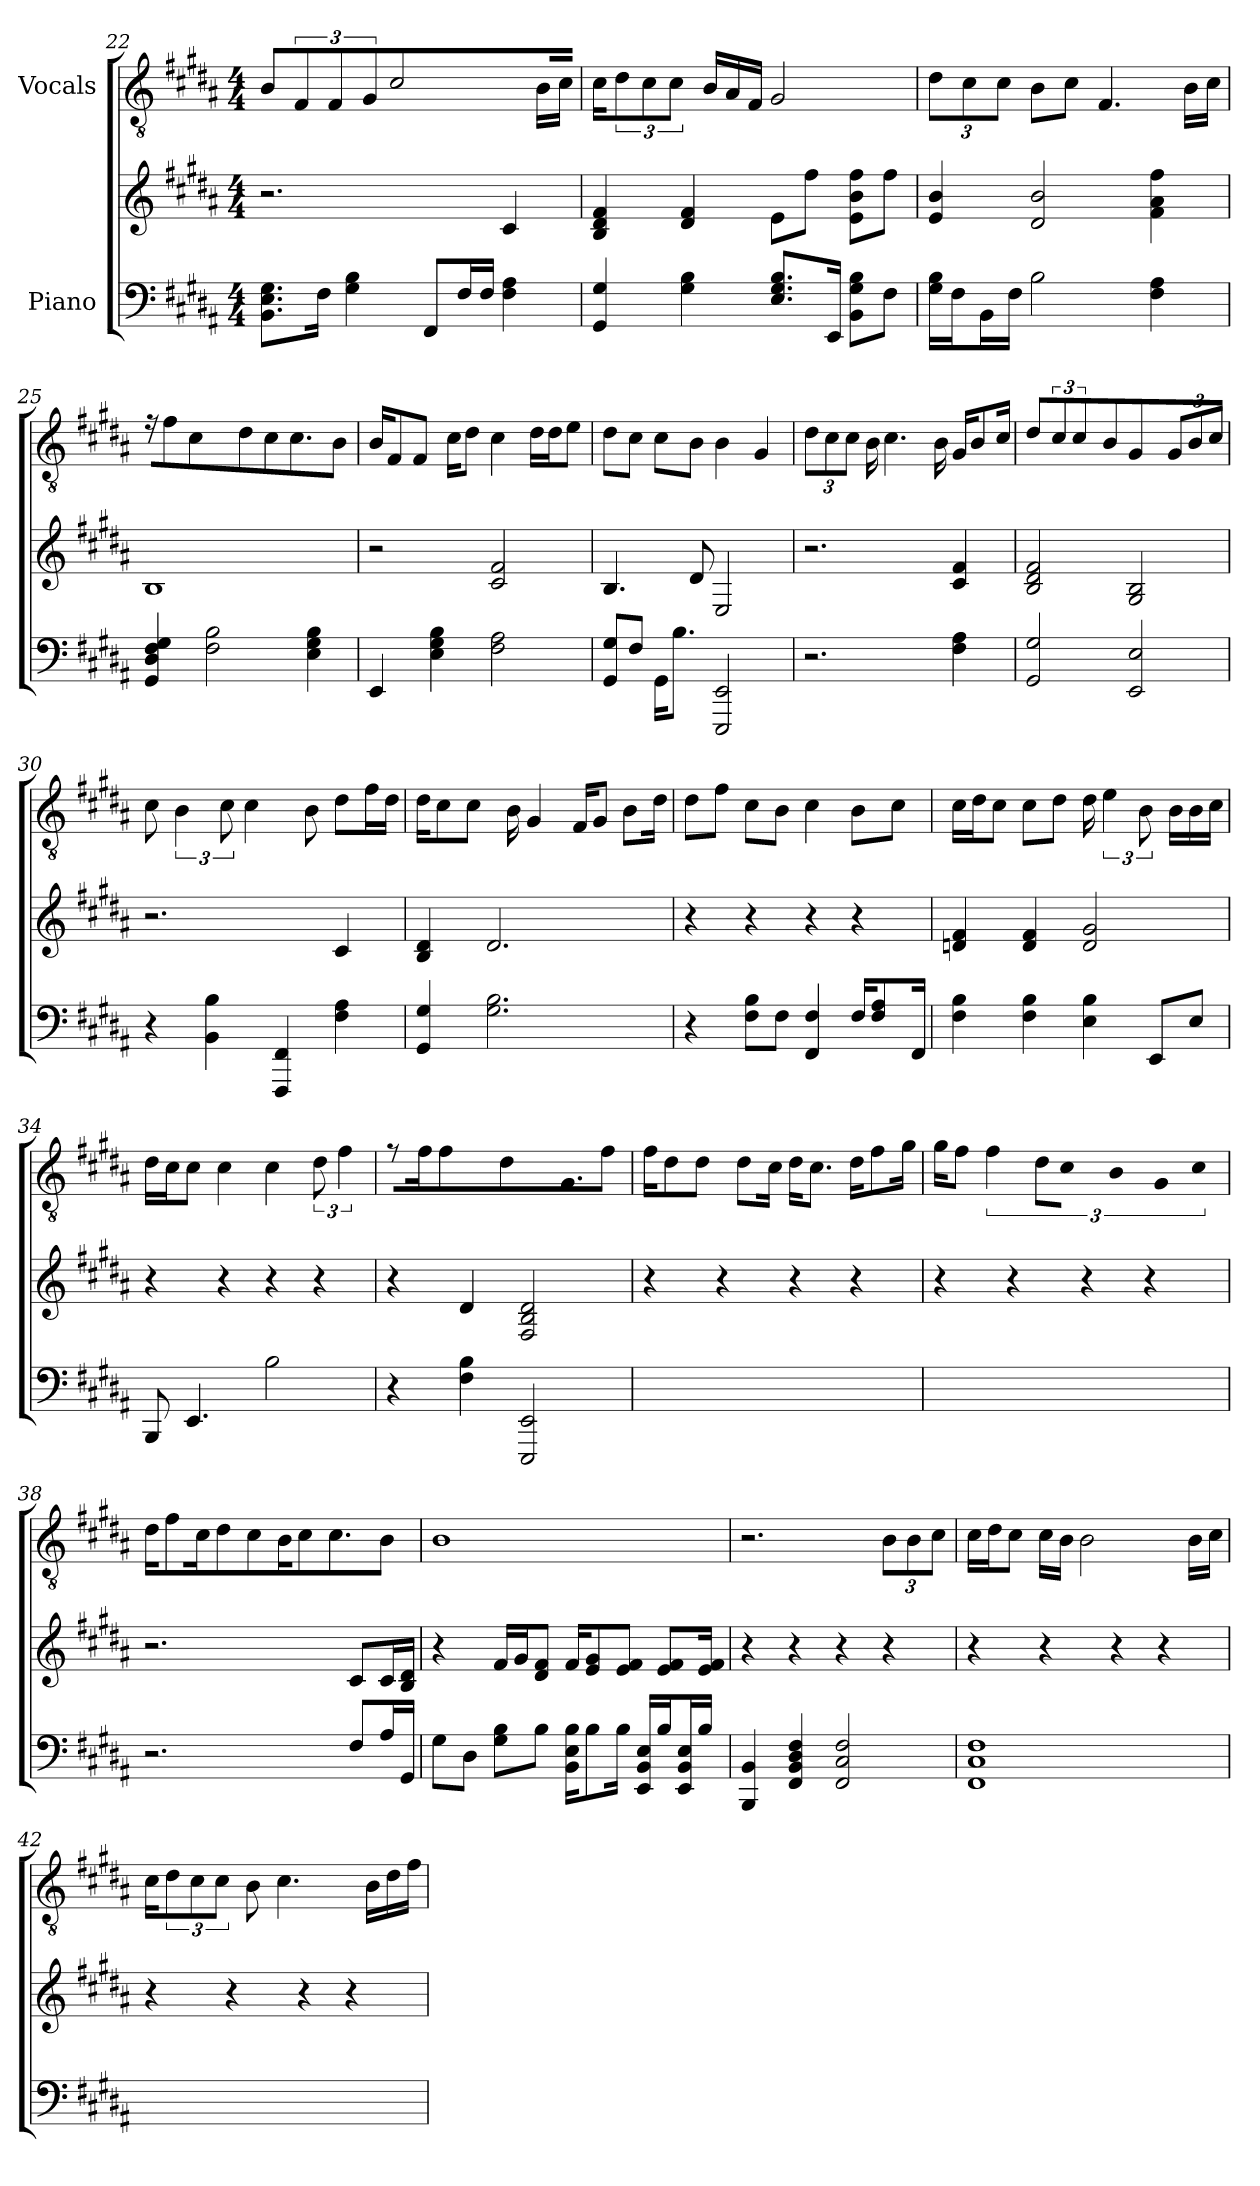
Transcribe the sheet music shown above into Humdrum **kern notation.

**kern	**kern	**kern
*part2	*part2	*part1
*staff3	*staff2	*staff1
*I"Piano	*	*I"Vocals
*clefF4	*clefG2	*clefGv2
*k[f#c#g#d#a#]	*k[f#c#g#d#a#]	*k[f#c#g#d#a#]
*B:	*B:	*B:
*M4/4	*M4/4	*M4/4
=22	=22	=22
8.BB\ 8.E\ 8.G#\L	2.r	8B/L
.	.	12F#/
16F#\Jk	.	.
.	.	12F#/J
4G# 4B	.	.
.	.	12G#
.	.	2c#
8FF#/L	.	.
16F#/L	.	.
16F#/JJ	.	.
4F# 4A#	4c#	.
.	.	16B\LL
.	.	16c#\JJ
=23	=23	=23
4GG# 4G#	4d# 4f# 4B	16c#\KL
.	.	12d#\
.	.	12c#\
.	.	12c#\J
4G# 4B	4d# 4f#	.
.	.	16B/LL
.	.	16A#/
.	.	16F#/JJ
8.E/ 8.G#/ 8.B/L	8e\L	2G#
.	8ff#\J	.
16EE/Jk	.	.
8BB\ 8G#\ 8B\L	8ff#\ 8b\ 8e\L	.
8F#\J	8ff#\J	.
=24	=24	=24
16G#\ 16B\LL	4b 4e	12d#\L
16F#\J	.	.
.	.	12c#\
16BB\L	.	.
.	.	12c#\J
16F#\JJ	.	.
2B	2b 2d#	8B\L
.	.	8c#\J
.	.	4.F#
4F# 4A#	4f# 4a# 4ff#	.
.	.	16B\LL
.	.	16c#\JJ
=25	=25	=25
4GG# 4D# 4F# 4G#	1B	16r
.	.	8f#
.	.	4c#
2F# 2B	.	.
.	.	8d#
.	.	8c#\L
.	.	8.c#\J
4E 4G# 4B	.	.
.	.	8BJ
=26	=26	=26
4EE	2r	16B/KL
.	.	8F#/
.	.	8F#/J
4E 4G# 4B	.	.
.	.	16c#\KL
.	.	8d#\J
2F# 2A#	2c# 2f#	4c#
.	.	16d#\LL
.	.	16d#\J
.	.	8e\J
=27	=27	=27
8GG#/ 8G#/L	4.B	8d#\L
8F#/J	.	8c#\J
16GG#\KL	.	8c#\L
8.B\J	.	.
.	8d#	8B\J
2EEE 2EE	2E	4B
.	.	4G#
=28	=28	=28
2.r	2.r	12d#\L
.	.	12c#\
.	.	12c#\J
.	.	16B
.	.	4.c#
.	.	16B
4F# 4A#	4c# 4f#	16G#/KL
.	.	8B/
.	.	16c#/Jk
=29	=29	=29
2GG# 2G#	2d# 2f# 2B	8d#\L
.	.	12c#\J
.	.	6c#
.	.	8B
2EE 2E	2B 2G#	4G#
.	.	12G#/L
.	.	12B/
.	.	12c#/J
=30	=30	=30
4r	2.r	8c#
.	.	6B
4B 4BB	.	.
.	.	12c#
.	.	4c#
4FFF# 4FF#	.	.
.	.	8B
4F# 4A#	4c#	8d#\L
.	.	16f#\L
.	.	16d#\JJ
=31	=31	=31
4GG# 4G#	4d# 4B	16d#\KL
.	.	8c#\
.	.	8c#\J
2.G# 2.B	2.d#	.
.	.	16B
.	.	4G#
.	.	16F#/KL
.	.	8G#/J
.	.	8B\L
.	.	16d#\Jk
=32	=32	=32
4r	4r	8d#\L
.	.	8f#\J
8F#\ 8B\L	4r	8c#\L
8F#\J	.	8B\J
4FF# 4F#	4r	4c#
16F#/KL	4r	8B\L
8F#/ 8A#/	.	.
.	.	8c#\J
16FF#/Jk	.	.
=33	=33	=33
4F# 4B	4d 4f#	16c#\LL
.	.	16d#\J
.	.	8c#\J
4F# 4B	4d 4f#	8c#\L
.	.	8d#\J
4E 4B	2d 2g#	16d#
.	.	6e
.	.	12B
8EE/L	.	.
.	.	16B\LL
8E/J	.	16B\
.	.	16c#\JJ
=34	=34	=34
8BBB	4r	16d#\LL
.	.	16c#\J
4.EE	.	8c#\J
.	4r	4c#
2B	4r	4c#
.	4r	12d#
.	.	6f#
=35	=35	=35
4r	4r	8r
.	.	16f#
.	.	4f#
4F# 4B	4d#	.
.	.	4d#
2EEE 2EE	2d# 2B 2F#	.
.	.	8.G#
.	.	8f#J
=36	=36	=36
1ryy	4r	16f#\KL
.	.	8d#\
.	.	8d#\J
.	4r	.
.	.	8d#\L
.	.	16c#\Jk
.	4r	16d#\KL
.	.	8.c#\J
.	4r	16d#\KL
.	.	8f#\
.	.	16g#\Jk
=37	=37	=37
1ryy	4r	16g#\KL
.	.	8f#\J
.	.	6f#
.	4r	.
.	.	12d#\L
.	.	8c#\J
.	4r	.
.	.	8B
.	.	4G#
.	4r	.
.	.	16c#
=38	=38	=38
2.r	2.r	16d#\KL
.	.	8f#\
.	.	16c#\Jk
.	.	8d#\L
.	.	8c#\J
.	.	16B\KL
.	.	8c#\
.	.	8.c#\J
8F#/L	8c#/L	.
16A#/L	16c#/L	8BJ
16GG#/JJ	16d#/ 16B/JJ	.
=39	=39	=39
8G#\L	4r	1B
8D#\J	.	.
8G#\ 8B\L	16f#/LL	.
.	16g#/J	.
8B\J	8d#/ 8f#/J	.
16BB\ 16E\ 16B\KL	16f#/KL	.
8B\	8e/ 8g#/	.
16B\Jk	8e/ 8f#/J	.
16EE/ 16BB/ 16E/LL	.	.
16B/J	8e/ 8f#/L	.
16EE/ 16BB/ 16E/L	.	.
16B/JJ	16e/ 16f#/Jk	.
=40	=40	=40
4BBB 4BB	4r	2.r
4D# 4F# 4BB 4FF#	4r	.
2FF# 2C# 2F#	4r	.
.	4r	12B\L
.	.	12B\
.	.	12c#\J
=41	=41	=41
1FF# 1C# 1F#	4r	16c#\LL
.	.	16d#\J
.	.	8c#\J
.	4r	16c#\LL
.	.	16B\JJ
.	.	2B
.	4r	.
.	4r	.
.	.	16B\LL
.	.	16c#\JJ
=42	=42	=42
1ryy	4r	16c#\KL
.	.	12d#\
.	.	12c#\
.	.	12c#\J
.	4r	.
.	.	8B
.	.	4.c#
.	4r	.
.	4r	.
.	.	16B\LL
.	.	16d#\
.	.	16f#\JJ
=	=	=
*-	*-	*-
